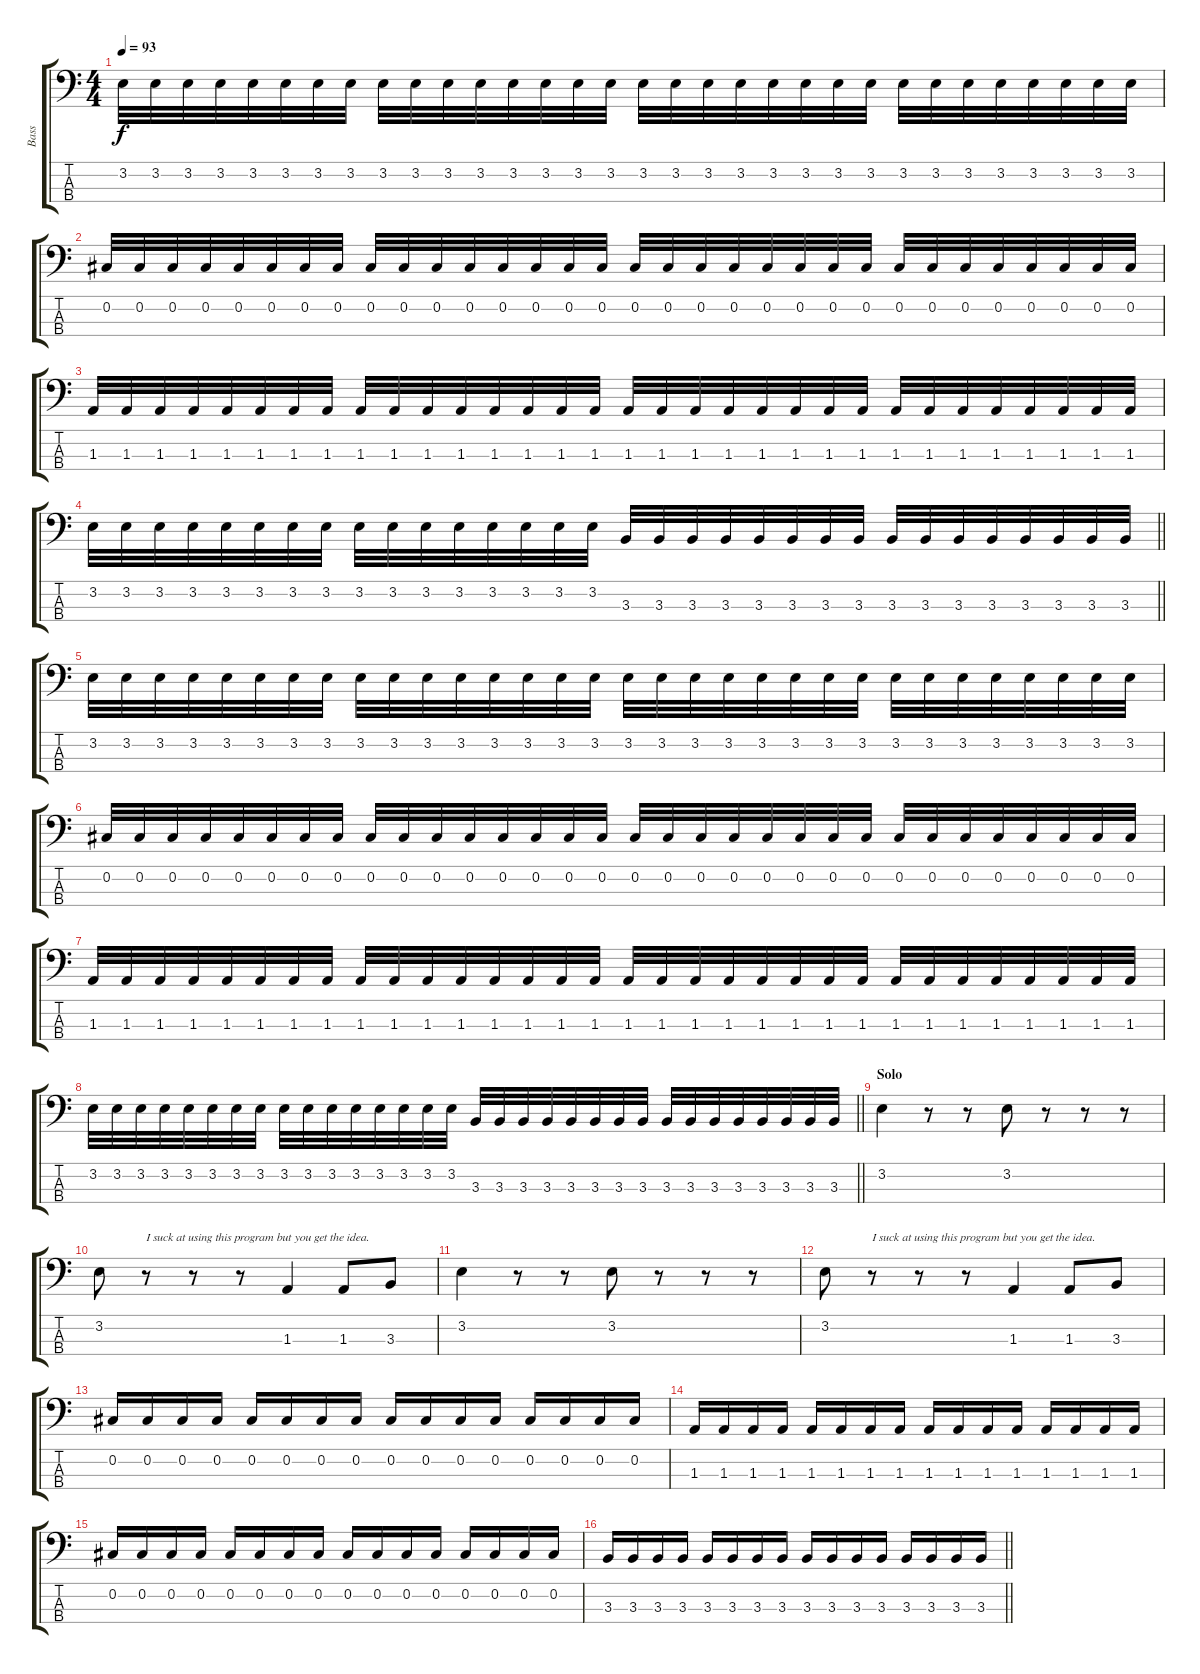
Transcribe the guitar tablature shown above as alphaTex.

\track ("Bass" "Bass") {instrument electricbasspick}
\staff {score tabs}
\tuning (Gb2 Db2 Ab1 Eb1) {hide}
\ts (4 4)
\tempo 93
\clef f4
\ks c
3.2.32{dy f} 3.2.32 3.2.32 3.2.32 3.2.32 3.2.32 3.2.32 3.2.32 3.2.32 3.2.32 3.2.32 3.2.32 3.2.32 3.2.32 3.2.32 3.2.32 3.2.32 3.2.32 3.2.32 3.2.32 3.2.32 3.2.32 3.2.32 3.2.32 3.2.32 3.2.32 3.2.32 3.2.32 3.2.32 3.2.32 3.2.32 3.2.32 |
0.2.32 0.2.32 0.2.32 0.2.32 0.2.32 0.2.32 0.2.32 0.2.32 0.2.32 0.2.32 0.2.32 0.2.32 0.2.32 0.2.32 0.2.32 0.2.32 0.2.32 0.2.32 0.2.32 0.2.32 0.2.32 0.2.32 0.2.32 0.2.32 0.2.32 0.2.32 0.2.32 0.2.32 0.2.32 0.2.32 0.2.32 0.2.32 |
1.3.32 1.3.32 1.3.32 1.3.32 1.3.32 1.3.32 1.3.32 1.3.32 1.3.32 1.3.32 1.3.32 1.3.32 1.3.32 1.3.32 1.3.32 1.3.32 1.3.32 1.3.32 1.3.32 1.3.32 1.3.32 1.3.32 1.3.32 1.3.32 1.3.32 1.3.32 1.3.32 1.3.32 1.3.32 1.3.32 1.3.32 1.3.32 |
\barLineRight lightlight
3.2.32 3.2.32 3.2.32 3.2.32 3.2.32 3.2.32 3.2.32 3.2.32 3.2.32 3.2.32 3.2.32 3.2.32 3.2.32 3.2.32 3.2.32 3.2.32 3.3.32 3.3.32 3.3.32 3.3.32 3.3.32 3.3.32 3.3.32 3.3.32 3.3.32 3.3.32 3.3.32 3.3.32 3.3.32 3.3.32 3.3.32 3.3.32 |
3.2.32 3.2.32 3.2.32 3.2.32 3.2.32 3.2.32 3.2.32 3.2.32 3.2.32 3.2.32 3.2.32 3.2.32 3.2.32 3.2.32 3.2.32 3.2.32 3.2.32 3.2.32 3.2.32 3.2.32 3.2.32 3.2.32 3.2.32 3.2.32 3.2.32 3.2.32 3.2.32 3.2.32 3.2.32 3.2.32 3.2.32 3.2.32 |
0.2.32 0.2.32 0.2.32 0.2.32 0.2.32 0.2.32 0.2.32 0.2.32 0.2.32 0.2.32 0.2.32 0.2.32 0.2.32 0.2.32 0.2.32 0.2.32 0.2.32 0.2.32 0.2.32 0.2.32 0.2.32 0.2.32 0.2.32 0.2.32 0.2.32 0.2.32 0.2.32 0.2.32 0.2.32 0.2.32 0.2.32 0.2.32 |
1.3.32 1.3.32 1.3.32 1.3.32 1.3.32 1.3.32 1.3.32 1.3.32 1.3.32 1.3.32 1.3.32 1.3.32 1.3.32 1.3.32 1.3.32 1.3.32 1.3.32 1.3.32 1.3.32 1.3.32 1.3.32 1.3.32 1.3.32 1.3.32 1.3.32 1.3.32 1.3.32 1.3.32 1.3.32 1.3.32 1.3.32 1.3.32 |
\barLineRight lightlight
3.2.32 3.2.32 3.2.32 3.2.32 3.2.32 3.2.32 3.2.32 3.2.32 3.2.32 3.2.32 3.2.32 3.2.32 3.2.32 3.2.32 3.2.32 3.2.32 3.3.32 3.3.32 3.3.32 3.3.32 3.3.32 3.3.32 3.3.32 3.3.32 3.3.32 3.3.32 3.3.32 3.3.32 3.3.32 3.3.32 3.3.32 3.3.32 |
\section ("" "Solo")
3.2.4 r.8 r.8 3.2.8 r.8 r.8 r.8 |
3.2.8 r.8{txt "I suck at using this program but you get the idea."} r.8 r.8 1.3.4 1.3.8 3.3.8 |
3.2.4 r.8 r.8 3.2.8 r.8 r.8 r.8 |
3.2.8 r.8{txt "I suck at using this program but you get the idea."} r.8 r.8 1.3.4 1.3.8 3.3.8 |
0.2.16 0.2.16 0.2.16 0.2.16 0.2.16 0.2.16 0.2.16 0.2.16 0.2.16 0.2.16 0.2.16 0.2.16 0.2.16 0.2.16 0.2.16 0.2.16 |
1.3.16 1.3.16 1.3.16 1.3.16 1.3.16 1.3.16 1.3.16 1.3.16 1.3.16 1.3.16 1.3.16 1.3.16 1.3.16 1.3.16 1.3.16 1.3.16 |
0.2.16 0.2.16 0.2.16 0.2.16 0.2.16 0.2.16 0.2.16 0.2.16 0.2.16 0.2.16 0.2.16 0.2.16 0.2.16 0.2.16 0.2.16 0.2.16 |
\barLineRight lightlight
3.3.16 3.3.16 3.3.16 3.3.16 3.3.16 3.3.16 3.3.16 3.3.16 3.3.16 3.3.16 3.3.16 3.3.16 3.3.16 3.3.16 3.3.16 3.3.16
